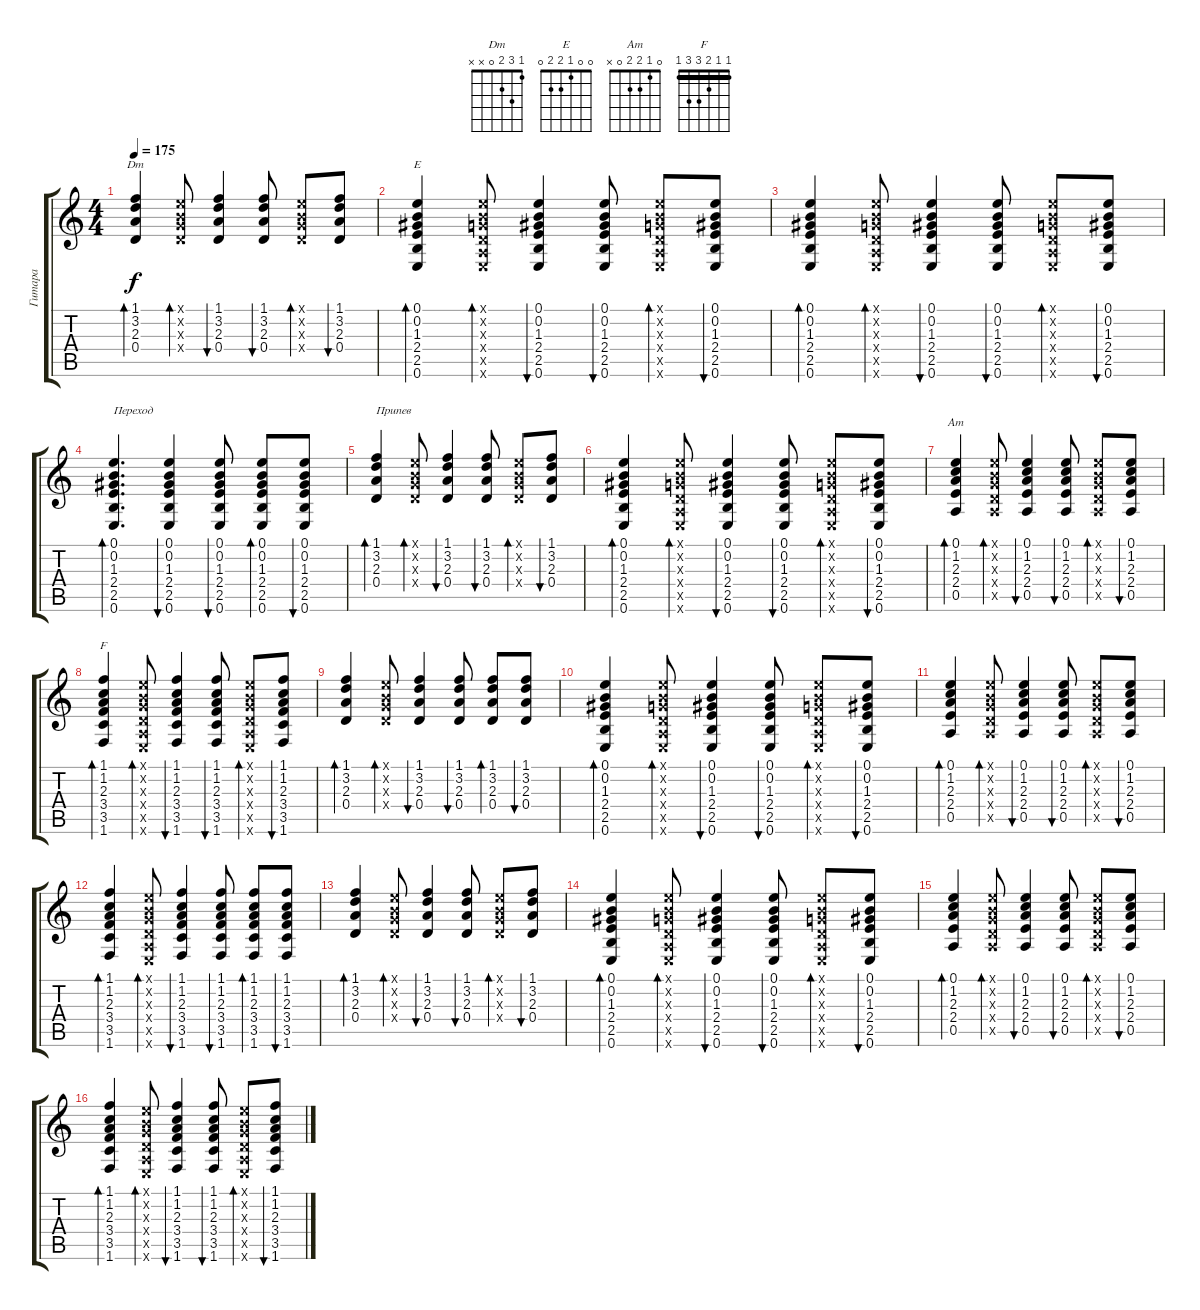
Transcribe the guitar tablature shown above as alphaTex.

\track ("Гитара" "Гитара") {instrument acousticguitarsteel}
\staff {score tabs}
\tuning (E4 B3 G3 D3 A2 E2) {hide}
\chord ("Dm" 1 3 2 0 x x)
\chord ("E" 0 0 1 2 2 0)
\chord ("Am" 0 1 2 2 0 x)
\chord ("F" 1 1 2 3 3 1) {barre 1}
\ts (4 4)
\tempo 175
\clef g2
\ks c
(1.1 3.2 2.3 0.4).4{bd 60 ch "Dm" dy f} (0.1{x} 0.2{x} 0.3{x} 0.4{x}).8{bd 60} (1.1 3.2 2.3 0.4).4{bu 60} (1.1 3.2 2.3 0.4).8{bu 60} (0.1{x} 0.2{x} 0.3{x} 0.4{x}).8{bd 60} (1.1 3.2 2.3 0.4).8{bu 60} |
(0.1 0.2 1.3 2.4 2.5 0.6).4{bd 60 ch "E"} (0.1{x} 0.2{x} 0.3{x} 0.4{x} 0.5{x} 0.6{x}).8{bd 60} (0.1 0.2 1.3 2.4 2.5 0.6).4{bu 60} (0.1 0.2 1.3 2.4 2.5 0.6).8{bu 60} (0.1{x} 0.2{x} 0.3{x} 0.4{x} 0.5{x} 0.6{x}).8{bd 60} (0.1 0.2 1.3 2.4 2.5 0.6).8{bu 60} |
(0.1 0.2 1.3 2.4 2.5 0.6).4{bd 60} (0.1{x} 0.2{x} 0.3{x} 0.4{x} 0.5{x} 0.6{x}).8{bd 60} (0.1 0.2 1.3 2.4 2.5 0.6).4{bu 60} (0.1 0.2 1.3 2.4 2.5 0.6).8{bu 60} (0.1{x} 0.2{x} 0.3{x} 0.4{x} 0.5{x} 0.6{x}).8{bd 60} (0.1 0.2 1.3 2.4 2.5 0.6).8{bu 60} |
(0.1 0.2 1.3 2.4 2.5 0.6).4{d bd 60 txt "Переход"} (0.1 0.2 1.3 2.4 2.5 0.6).4{bu 60} (0.1 0.2 1.3 2.4 2.5 0.6).8{bu 60} (0.1 0.2 1.3 2.4 2.5 0.6).8{bd 60} (0.1 0.2 1.3 2.4 2.5 0.6).8{bu 60} |
(1.1 3.2 2.3 0.4).4{bd 60 txt "Припев"} (0.1{x} 0.2{x} 0.3{x} 0.4{x}).8{bd 60} (1.1 3.2 2.3 0.4).4{bu 60} (1.1 3.2 2.3 0.4).8{bu 60} (0.1{x} 0.2{x} 0.3{x} 0.4{x}).8{bd 60} (1.1 3.2 2.3 0.4).8{bu 60} |
(0.1 0.2 1.3 2.4 2.5 0.6).4{bd 60} (0.1{x} 0.2{x} 0.3{x} 0.4{x} 0.5{x} 0.6{x}).8{bd 60} (0.1 0.2 1.3 2.4 2.5 0.6).4{bu 60} (0.1 0.2 1.3 2.4 2.5 0.6).8{bu 60} (0.1{x} 0.2{x} 0.3{x} 0.4{x} 0.5{x} 0.6{x}).8{bd 60} (0.1 0.2 1.3 2.4 2.5 0.6).8{bu 60} |
(0.1 1.2 2.3 2.4 0.5).4{bd 60 ch "Am"} (0.1{x} 0.2{x} 0.3{x} 0.4{x} 0.5{x}).8{bd 60} (0.1 1.2 2.3 2.4 0.5).4{bu 60} (0.1 1.2 2.3 2.4 0.5).8{bu 60} (0.1{x} 0.2{x} 0.3{x} 0.4{x} 0.5{x}).8{bd 60} (0.1 1.2 2.3 2.4 0.5).8{bu 60} |
(1.1 1.2 2.3 3.4 3.5 1.6).4{bd 60 ch "F"} (0.1{x} 0.2{x} 0.3{x} 0.4{x} 0.5{x} 0.6{x}).8{bd 60} (1.1 1.2 2.3 3.4 3.5 1.6).4{bu 60} (1.1 1.2 2.3 3.4 3.5 1.6).8{bu 60} (0.1{x} 0.2{x} 0.3{x} 0.4{x} 0.5{x} 0.6{x}).8{bd 60} (1.1 1.2 2.3 3.4 3.5 1.6).8{bu 60} |
(1.1 3.2 2.3 0.4).4{bd 60} (0.1{x} 0.2{x} 0.3{x} 0.4{x}).8{bd 60} (1.1 3.2 2.3 0.4).4{bu 60} (1.1 3.2 2.3 0.4).8{bu 60} (1.1 3.2 2.3 0.4).8{bd 60} (1.1 3.2 2.3 0.4).8{bu 60} |
(0.1 0.2 1.3 2.4 2.5 0.6).4{bd 60} (0.1{x} 0.2{x} 0.3{x} 0.4{x} 0.5{x} 0.6{x}).8{bd 60} (0.1 0.2 1.3 2.4 2.5 0.6).4{bu 60} (0.1 0.2 1.3 2.4 2.5 0.6).8{bu 60} (0.1{x} 0.2{x} 0.3{x} 0.4{x} 0.5{x} 0.6{x}).8{bd 60} (0.1 0.2 1.3 2.4 2.5 0.6).8{bu 60} |
(0.1 1.2 2.3 2.4 0.5).4{bd 60} (0.1{x} 0.2{x} 0.3{x} 0.4{x} 0.5{x}).8{bd 60} (0.1 1.2 2.3 2.4 0.5).4{bu 60} (0.1 1.2 2.3 2.4 0.5).8{bu 60} (0.1{x} 0.2{x} 0.3{x} 0.4{x} 0.5{x}).8{bd 60} (0.1 1.2 2.3 2.4 0.5).8{bu 60} |
(1.1 1.2 2.3 3.4 3.5 1.6).4{bd 60} (0.1{x} 0.2{x} 0.3{x} 0.4{x} 0.5{x} 0.6{x}).8{bd 60} (1.1 1.2 2.3 3.4 3.5 1.6).4{bu 60} (1.1 1.2 2.3 3.4 3.5 1.6).8{bu 60} (1.1 1.2 2.3 3.4 3.5 1.6).8{bd 60} (1.1 1.2 2.3 3.4 3.5 1.6).8{bu 60} |
(1.1 3.2 2.3 0.4).4{bd 60} (0.1{x} 0.2{x} 0.3{x} 0.4{x}).8{bd 60} (1.1 3.2 2.3 0.4).4{bu 60} (1.1 3.2 2.3 0.4).8{bu 60} (0.1{x} 0.2{x} 0.3{x} 0.4{x}).8{bd 60} (1.1 3.2 2.3 0.4).8{bu 60} |
(0.1 0.2 1.3 2.4 2.5 0.6).4{bd 60} (0.1{x} 0.2{x} 0.3{x} 0.4{x} 0.5{x} 0.6{x}).8{bd 60} (0.1 0.2 1.3 2.4 2.5 0.6).4{bu 60} (0.1 0.2 1.3 2.4 2.5 0.6).8{bu 60} (0.1{x} 0.2{x} 0.3{x} 0.4{x} 0.5{x} 0.6{x}).8{bd 60} (0.1 0.2 1.3 2.4 2.5 0.6).8{bu 60} |
(0.1 1.2 2.3 2.4 0.5).4{bd 60} (0.1{x} 0.2{x} 0.3{x} 0.4{x} 0.5{x}).8{bd 60} (0.1 1.2 2.3 2.4 0.5).4{bu 60} (0.1 1.2 2.3 2.4 0.5).8{bu 60} (0.1{x} 0.2{x} 0.3{x} 0.4{x} 0.5{x}).8{bd 60} (0.1 1.2 2.3 2.4 0.5).8{bu 60} |
(1.1 1.2 2.3 3.4 3.5 1.6).4{bd 60} (0.1{x} 0.2{x} 0.3{x} 0.4{x} 0.5{x} 0.6{x}).8{bd 60} (1.1 1.2 2.3 3.4 3.5 1.6).4{bu 60} (1.1 1.2 2.3 3.4 3.5 1.6).8{bu 60} (0.1{x} 0.2{x} 0.3{x} 0.4{x} 0.5{x} 0.6{x}).8{bd 60} (1.1 1.2 2.3 3.4 3.5 1.6).8{bu 60}
